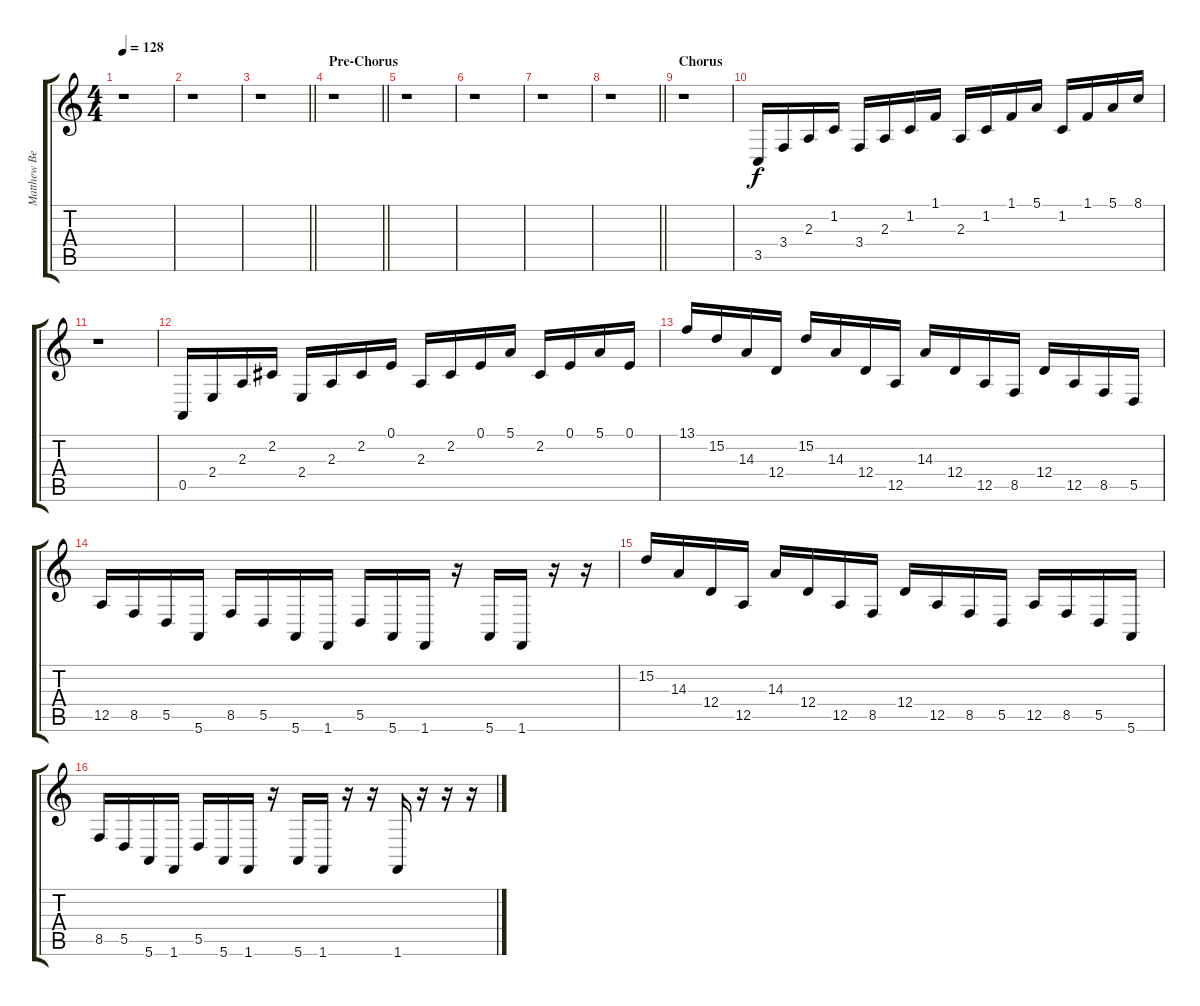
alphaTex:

\track ("Matthew Bellamy (Piano 2)" "Matthew Be") {instrument fx4atmosphere}
\staff {score tabs}
\tuning (E4 B3 G3 D3 A2 E2) {hide}
\ts (4 4)
\tempo 128
\clef g2
\ks c
r.1{dy f} |
r.1 |
\barLineRight lightlight
r.1 |
\section ("" "Pre-Chorus")
\barLineRight lightlight
r.1 |
r.1 |
r.1 |
r.1 |
\barLineRight lightlight
r.1 |
\section ("" "Chorus")
r.1 |
3.5.16 3.4.16 2.3.16 1.2.16 3.4.16 2.3.16 1.2.16 1.1.16 2.3.16 1.2.16 1.1.16 5.1.16 1.2.16 1.1.16 5.1.16 8.1.16 |
r.1 |
0.5.16 2.4.16 2.3.16 2.2.16 2.4.16 2.3.16 2.2.16 0.1.16 2.3.16 2.2.16 0.1.16 5.1.16 2.2.16 0.1.16 5.1.16 0.1.16 |
13.1.16 15.2.16 14.3.16 12.4.16 15.2.16 14.3.16 12.4.16 12.5.16 14.3.16 12.4.16 12.5.16 8.5.16 12.4.16 12.5.16 8.5.16 5.5.16 |
12.5.16 8.5.16 5.5.16 5.6.16 8.5.16 5.5.16 5.6.16 1.6.16 5.5.16 5.6.16 1.6.16 r.16 5.6.16 1.6.16 r.16 r.16 |
15.2.16 14.3.16 12.4.16 12.5.16 14.3.16 12.4.16 12.5.16 8.5.16 12.4.16 12.5.16 8.5.16 5.5.16 12.5.16 8.5.16 5.5.16 5.6.16 |
8.5.16 5.5.16 5.6.16 1.6.16 5.5.16 5.6.16 1.6.16 r.16 5.6.16 1.6.16 r.16 r.16 1.6.16 r.16 r.16 r.16
